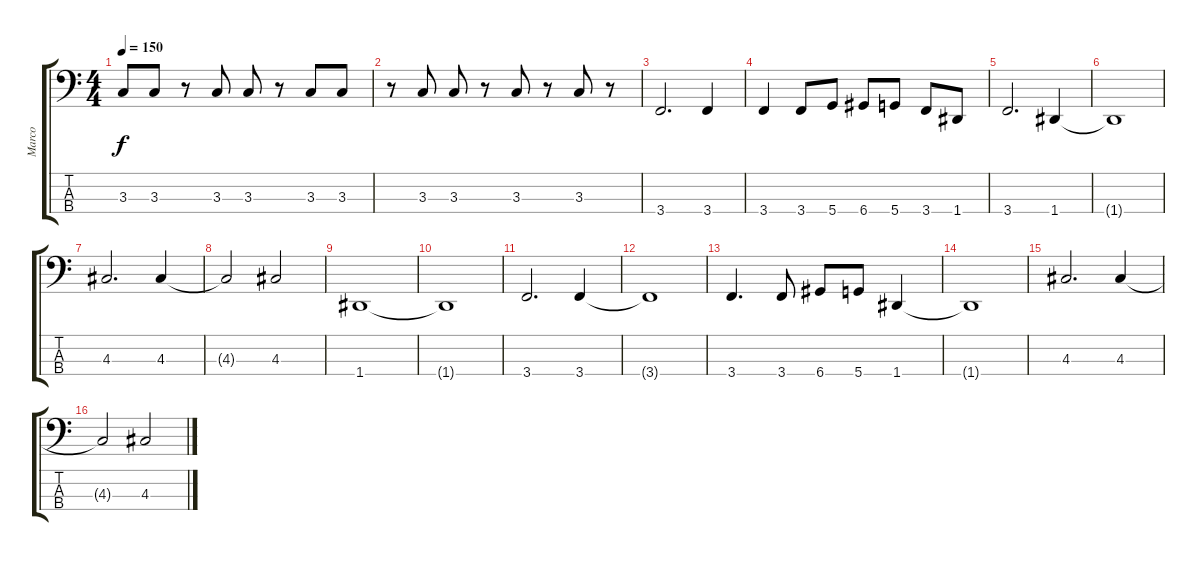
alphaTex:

\track ("Marco" "Marco") {instrument electricbassfinger}
\staff {score tabs}
\tuning (G2 D2 A1 D1) {hide}
\ts (4 4)
\tempo 150
\clef f4
\ks c
3.3.8{dy f} 3.3.8 r.8 3.3.8 3.3.8 r.8 3.3.8 3.3.8 |
r.8 3.3.8 3.3.8 r.8 3.3.8 r.8 3.3.8 r.8 |
3.4.2{d} 3.4.4 |
3.4.4 3.4.8 5.4.8 6.4.8 5.4.8 3.4.8 1.4.8 |
3.4.2{d} 1.4.4 |
1.4{t}.1 |
4.3.2{d} 4.3.4 |
4.3{t}.2 4.3.2 |
1.4.1 |
1.4{t}.1 |
3.4.2{d} 3.4.4 |
3.4{t}.1 |
3.4.4{d} 3.4.8 6.4.8 5.4.8 1.4.4 |
1.4{t}.1 |
4.3.2{d} 4.3.4 |
4.3{t}.2 4.3.2
